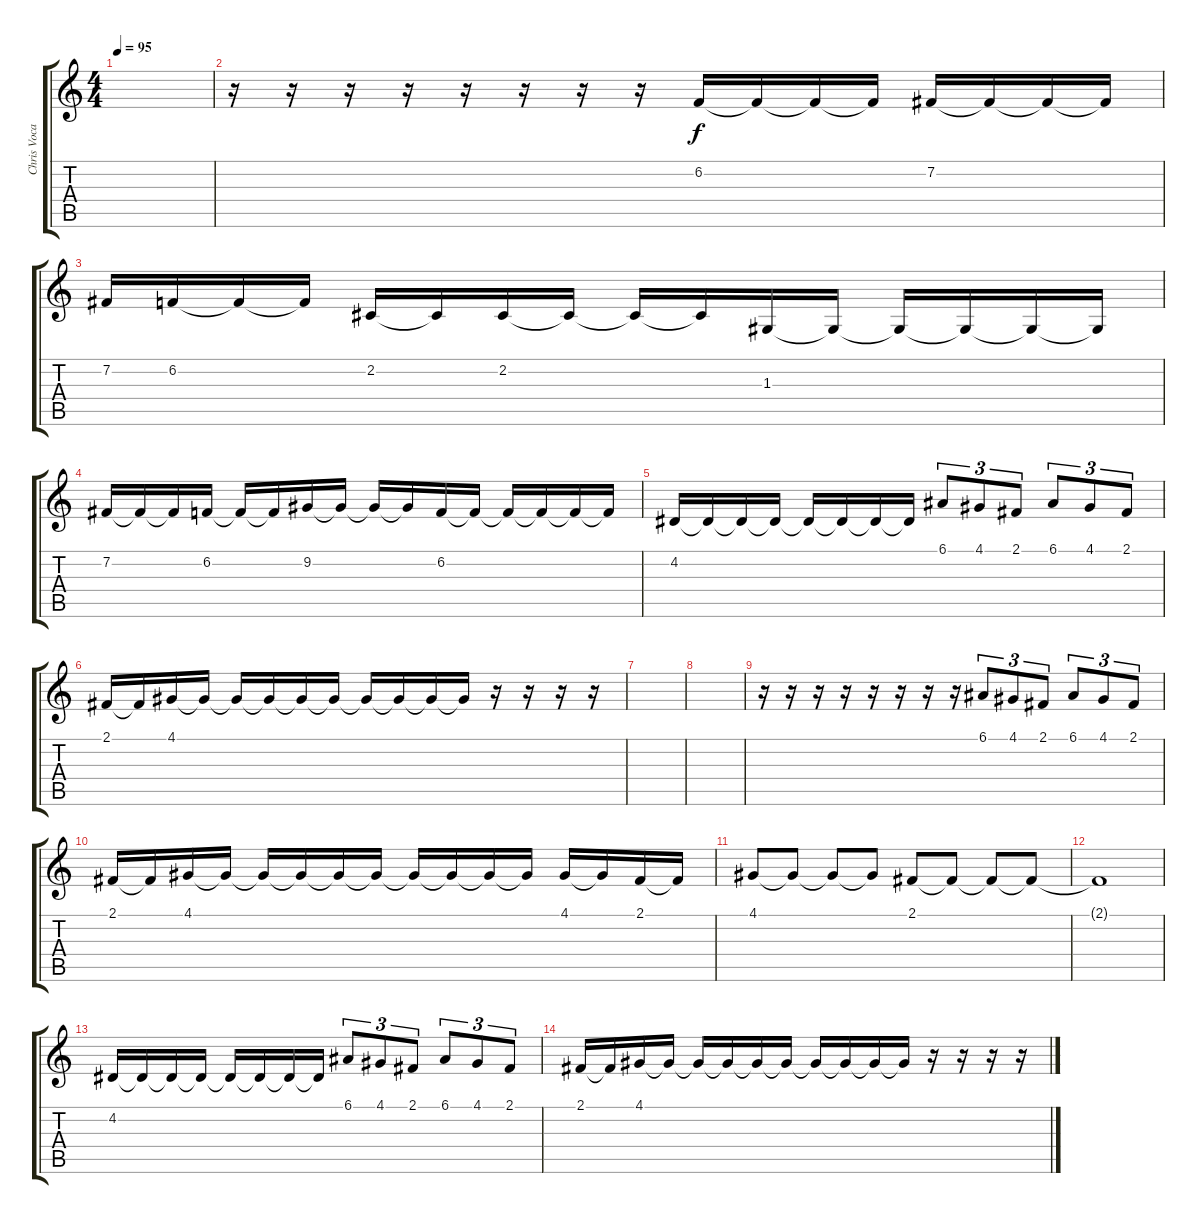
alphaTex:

\track ("Chris Vocals" "Chris Voca") {instrument stringensemble1}
\staff {score tabs}
\tuning (E4 B3 G3 D3 A2 E2) {hide}
\ts (4 4)
\tempo 95
\clef g2
\ks c
|
r.16 r.16 r.16 r.16 r.16 r.16 r.16 r.16 6.2.16 6.2{t}.16 6.2{t}.16 6.2{t}.16 7.2.16 7.2{t}.16 7.2{t}.16 7.2{t}.16 |
7.2.16 6.2.16 6.2{t}.16 6.2{t}.16 2.2.16 2.2{t}.16 2.2.16 2.2{t}.16 2.2{t}.16 2.2{t}.16 1.3.16 1.3{t}.16 1.3{t}.16 1.3{t}.16 1.3{t}.16 1.3{t}.16 |
7.2.16 7.2{t}.16 7.2{t}.16 6.2.16 6.2{t}.16 6.2{t}.16 9.2.16 9.2{t}.16 9.2{t}.16 9.2{t}.16 6.2.16 6.2{t}.16 6.2{t}.16 6.2{t}.16 6.2{t}.16 6.2{t}.16 |
4.2.16 4.2{t}.16 4.2{t}.16 4.2{t}.16 4.2{t}.16 4.2{t}.16 4.2{t}.16 4.2{t}.16 6.1.8{tu (3 2)} 4.1.8{tu (3 2)} 2.1.8{tu (3 2)} 6.1.8{tu (3 2)} 4.1.8{tu (3 2)} 2.1.8{tu (3 2)} |
2.1.16 2.1{t}.16 4.1.16 4.1{t}.16 4.1{t}.16 4.1{t}.16 4.1{t}.16 4.1{t}.16 4.1{t}.16 4.1{t}.16 4.1{t}.16 4.1{t}.16 r.16 r.16 r.16 r.16 |
|
|
r.16 r.16 r.16 r.16 r.16 r.16 r.16 r.16 6.1.8{tu (3 2)} 4.1.8{tu (3 2)} 2.1.8{tu (3 2)} 6.1.8{tu (3 2)} 4.1.8{tu (3 2)} 2.1.8{tu (3 2)} |
2.1.16 2.1{t}.16 4.1.16 4.1{t}.16 4.1{t}.16 4.1{t}.16 4.1{t}.16 4.1{t}.16 4.1{t}.16 4.1{t}.16 4.1{t}.16 4.1{t}.16 4.1.16 4.1{t}.16 2.1.16 2.1{t}.16 |
4.1.8 4.1{t}.8 4.1{t}.8 4.1{t}.8 2.1.8 2.1{t}.8 2.1{t}.8 2.1{t}.8 |
2.1{t}.1 |
4.2.16 4.2{t}.16 4.2{t}.16 4.2{t}.16 4.2{t}.16 4.2{t}.16 4.2{t}.16 4.2{t}.16 6.1.8{tu (3 2)} 4.1.8{tu (3 2)} 2.1.8{tu (3 2)} 6.1.8{tu (3 2)} 4.1.8{tu (3 2)} 2.1.8{tu (3 2)} |
2.1.16 2.1{t}.16 4.1.16 4.1{t}.16 4.1{t}.16 4.1{t}.16 4.1{t}.16 4.1{t}.16 4.1{t}.16 4.1{t}.16 4.1{t}.16 4.1{t}.16 r.16 r.16 r.16 r.16
